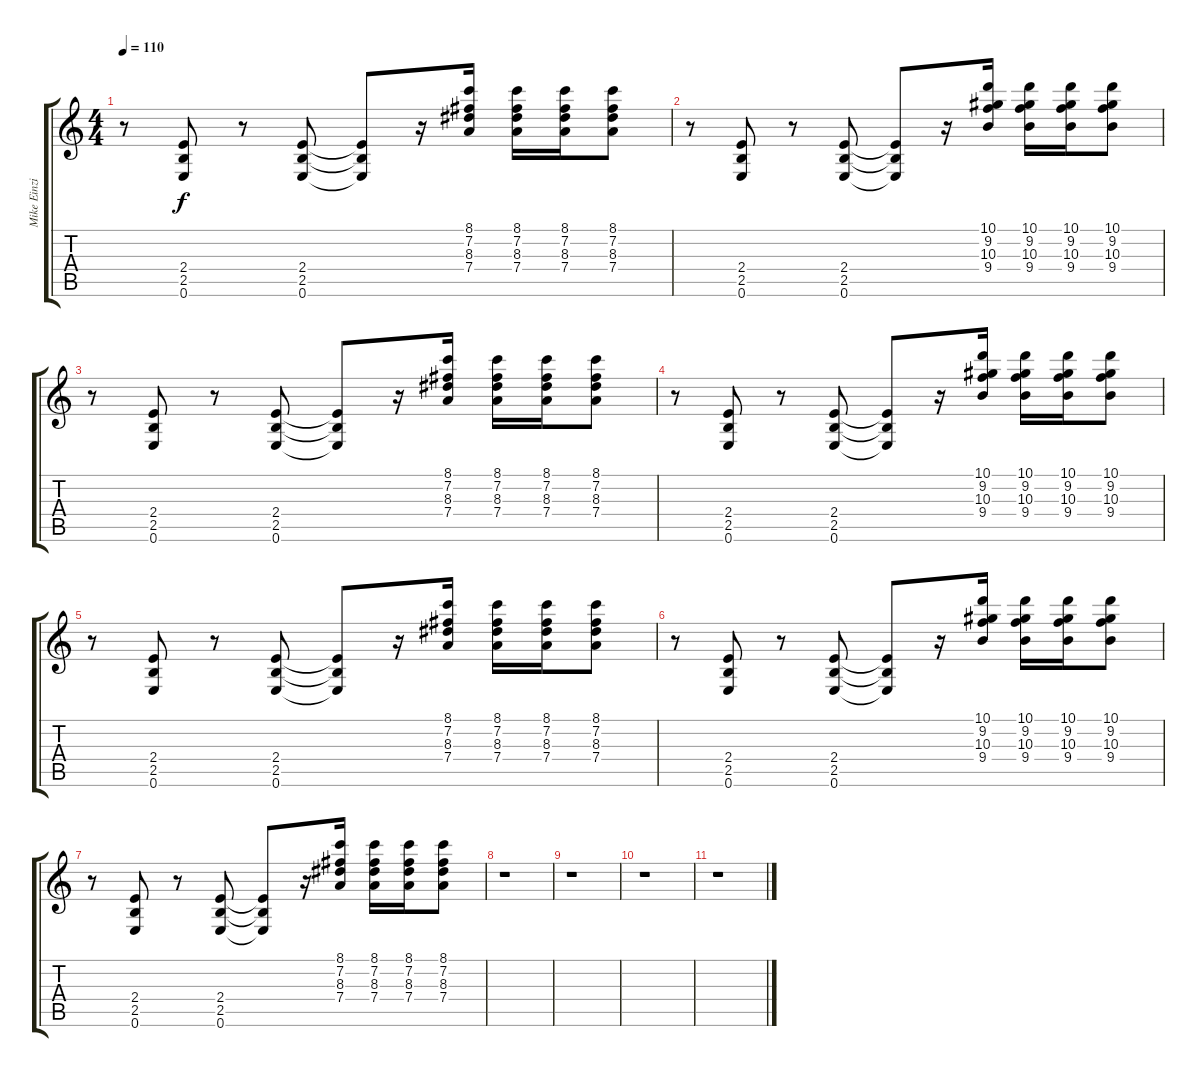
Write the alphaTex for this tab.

\track ("Mike Einziger" "Mike Einzi") {instrument electricguitarclean}
\staff {score tabs}
\tuning (E4 B3 G3 D3 A2 E2) {hide}
\ts (4 4)
\tempo 110
\clef g2
\ks c
r.8{dy f instrument distortionguitar} (2.4 2.5 0.6).8{instrument distortionguitar} r.8{instrument distortionguitar} (2.4 2.5 0.6).8{instrument distortionguitar} (2.4{t} 2.5{t} 0.6{t}).8{instrument distortionguitar} r.16{instrument distortionguitar} (8.1 7.2 8.3 7.4).16{instrument distortionguitar} (8.1 7.2 8.3 7.4).16{instrument distortionguitar} (8.1 7.2 8.3 7.4).16{instrument distortionguitar} (8.1 7.2 8.3 7.4).8{instrument distortionguitar} |
r.8{instrument distortionguitar} (2.4 2.5 0.6).8{instrument distortionguitar} r.8{instrument distortionguitar} (2.4 2.5 0.6).8{instrument distortionguitar} (2.4{t} 2.5{t} 0.6{t}).8{instrument distortionguitar} r.16{instrument distortionguitar} (10.1 9.2 10.3 9.4).16{instrument distortionguitar} (10.1 9.2 10.3 9.4).16{instrument distortionguitar} (10.1 9.2 10.3 9.4).16{instrument distortionguitar} (10.1 9.2 10.3 9.4).8{instrument distortionguitar} |
r.8{instrument distortionguitar} (2.4 2.5 0.6).8{instrument distortionguitar} r.8{instrument distortionguitar} (2.4 2.5 0.6).8{instrument distortionguitar} (2.4{t} 2.5{t} 0.6{t}).8{instrument distortionguitar} r.16{instrument distortionguitar} (8.1 7.2 8.3 7.4).16{instrument distortionguitar} (8.1 7.2 8.3 7.4).16{instrument distortionguitar} (8.1 7.2 8.3 7.4).16{instrument distortionguitar} (8.1 7.2 8.3 7.4).8{instrument distortionguitar} |
r.8{instrument distortionguitar} (2.4 2.5 0.6).8{instrument distortionguitar} r.8{instrument distortionguitar} (2.4 2.5 0.6).8{instrument distortionguitar} (2.4{t} 2.5{t} 0.6{t}).8{instrument distortionguitar} r.16{instrument distortionguitar} (10.1 9.2 10.3 9.4).16{instrument distortionguitar} (10.1 9.2 10.3 9.4).16{instrument distortionguitar} (10.1 9.2 10.3 9.4).16{instrument distortionguitar} (10.1 9.2 10.3 9.4).8{instrument distortionguitar} |
r.8{instrument distortionguitar} (2.4 2.5 0.6).8{instrument distortionguitar} r.8{instrument distortionguitar} (2.4 2.5 0.6).8{instrument distortionguitar} (2.4{t} 2.5{t} 0.6{t}).8{instrument distortionguitar} r.16{instrument distortionguitar} (8.1 7.2 8.3 7.4).16{instrument distortionguitar} (8.1 7.2 8.3 7.4).16{instrument distortionguitar} (8.1 7.2 8.3 7.4).16{instrument distortionguitar} (8.1 7.2 8.3 7.4).8{instrument distortionguitar} |
r.8{instrument distortionguitar} (2.4 2.5 0.6).8{instrument distortionguitar} r.8{instrument distortionguitar} (2.4 2.5 0.6).8{instrument distortionguitar} (2.4{t} 2.5{t} 0.6{t}).8{instrument distortionguitar} r.16{instrument distortionguitar} (10.1 9.2 10.3 9.4).16{instrument distortionguitar} (10.1 9.2 10.3 9.4).16{instrument distortionguitar} (10.1 9.2 10.3 9.4).16{instrument distortionguitar} (10.1 9.2 10.3 9.4).8{instrument distortionguitar} |
r.8{instrument distortionguitar} (2.4 2.5 0.6).8{instrument distortionguitar} r.8{instrument distortionguitar} (2.4 2.5 0.6).8{instrument distortionguitar} (2.4{t} 2.5{t} 0.6{t}).8{instrument distortionguitar} r.16{instrument distortionguitar} (8.1 7.2 8.3 7.4).16{instrument distortionguitar} (8.1 7.2 8.3 7.4).16{instrument distortionguitar} (8.1 7.2 8.3 7.4).16{instrument distortionguitar} (8.1 7.2 8.3 7.4).8{instrument distortionguitar} |
r.1 |
r.1 |
r.1 |
r.1
